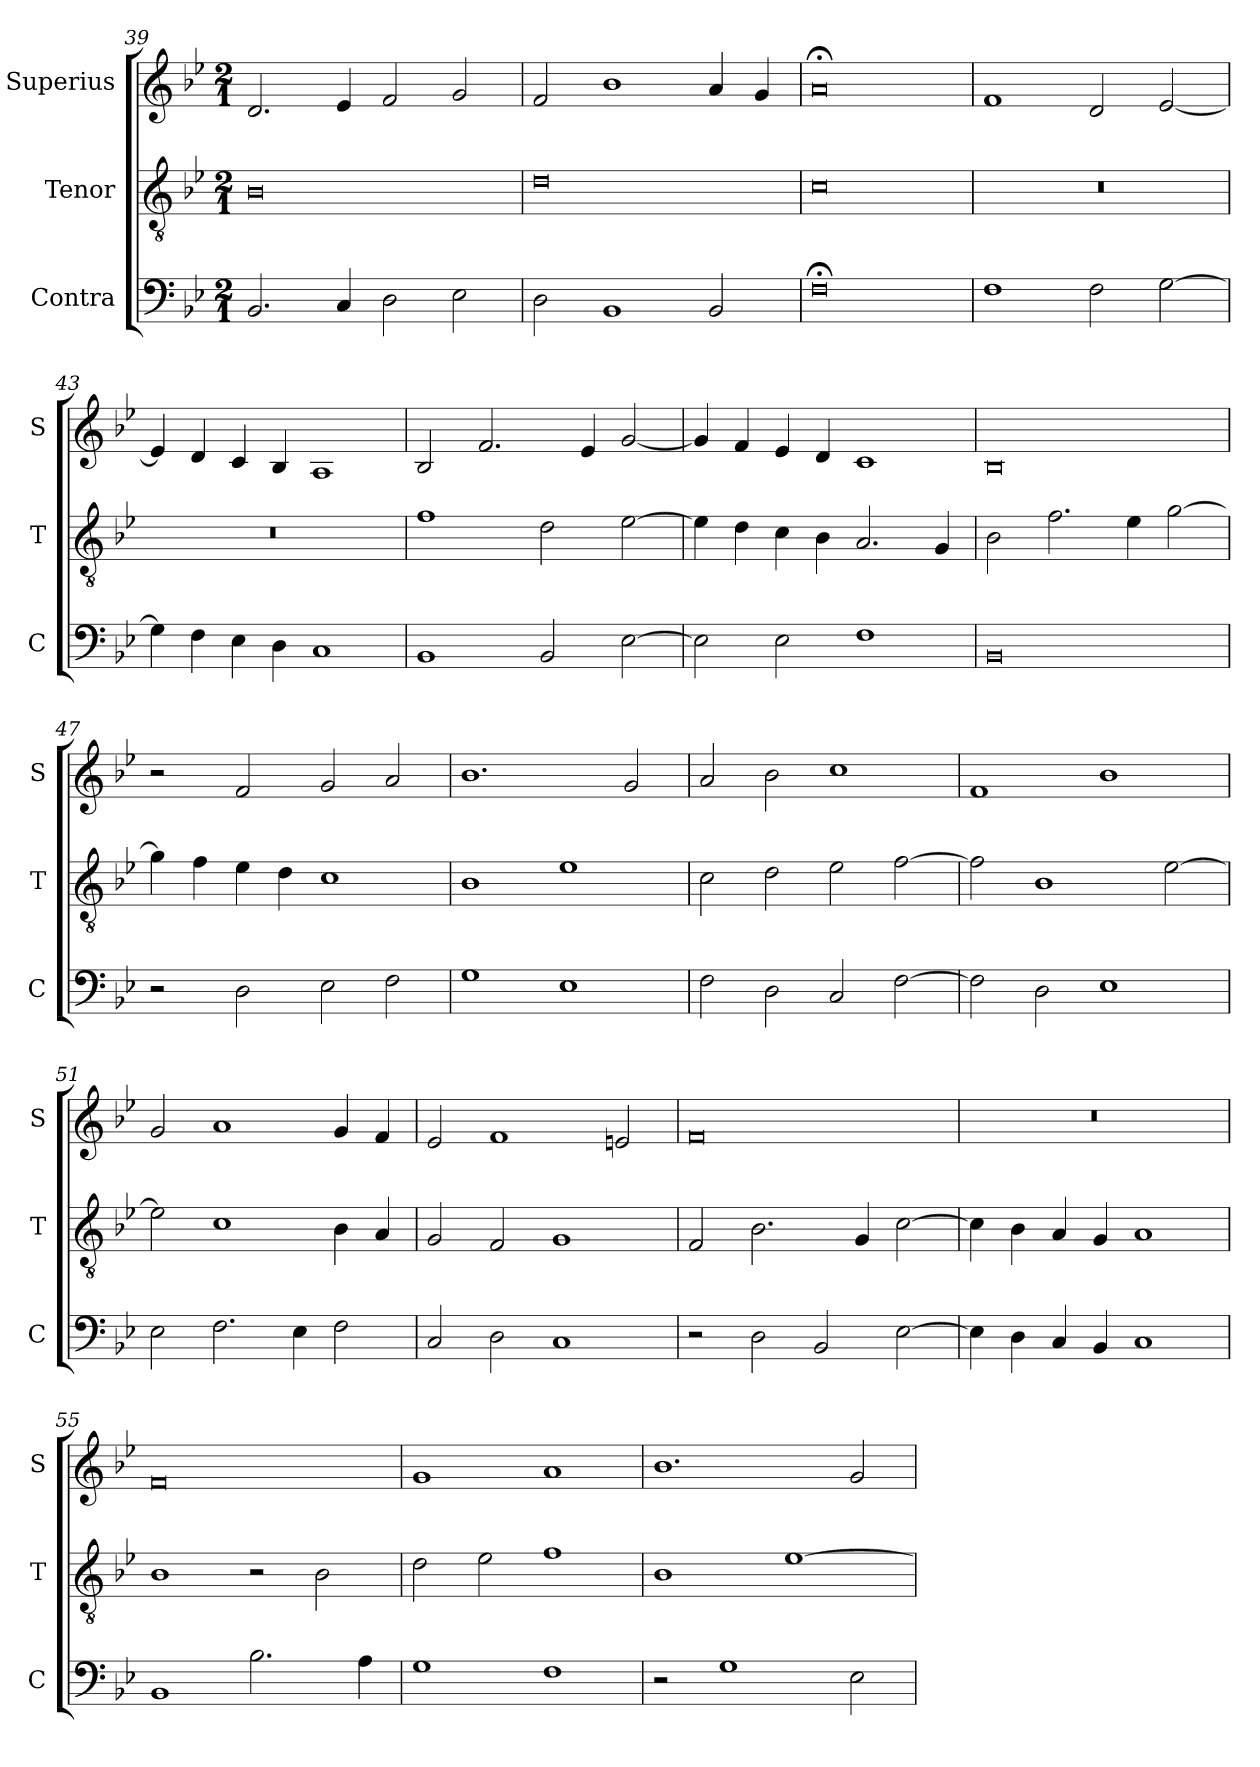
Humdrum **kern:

**kern	**kern	**kern
*part3	*part2	*part1
*staff3	*staff2	*staff1
*I"Contra	*I"Tenor	*I"Superius
*I'C	*I'T	*I'S
*clefF4	*clefGv2	*clefG2
*k[b-e-]	*k[b-e-]	*k[b-e-]
*M2/1	*M2/1	*M2/1
=39	=39	=39
2.BB-/	0B-	2.d/
4C/	.	4e-/
2D\	.	2f/
2E-\	.	2g/
=40	=40	=40
2D\	0d	2f/
1BB-	.	1b-
2BB-/	.	4a/
.	.	4g/
=41	=41	=41
0F;<	0c	0a;<
=42	=42	=42
1F	0r	1f
2F\	.	2d/
[2G\	.	[2e-/
=43	=43	=43
4G\]	0r	4e-/]
4F\	.	4d/
4E-\	.	4c/
4D\	.	4B-/
1C	.	1A
=44	=44	=44
1BB-	1f	2B-/
.	.	2.f/
2BB-/	2d\	.
.	.	4e-/
[2E-\	[2e-\	[2g/
=45	=45	=45
2E-\]	4e-\]	4g/]
.	4d\	4f/
2E-\	4c\	4e-/
.	4B-\	4d/
1F	2.A/	1c
.	4G/	.
=46	=46	=46
0BB-	2B-\	0B-
.	2.f\	.
.	4e-\	.
.	[2g\	.
=47	=47	=47
2r	4g\]	2r
.	4f\	.
2D\	4e-\	2f/
.	4d\	.
2E-\	1c	2g/
2F\	.	2a/
=48	=48	=48
1G	1B-	1.b-
1E-	1e-	.
.	.	2g/
=49	=49	=49
2F\	2c\	2a/
2D\	2d\	2b-\
2C/	2e-\	1cc
[2F\	[2f\	.
=50	=50	=50
2F\]	2f\]	1f
2D\	1B-	.
1E-	.	1b-
.	[2e-\	.
=51	=51	=51
2E-\	2e-\]	2g/
2.F\	1c	1a
4E-\	.	.
2F\	4B-\	4g/
.	4A/	4f/
=52	=52	=52
2C/	2G/	2e-/
2D\	2F/	1f
1C	1G	.
.	.	2en/
=53	=53	=53
2r	2F/	0f
2D\	2.B-\	.
2BB-/	.	.
.	4G/	.
[2E-\	[2c\	.
=54	=54	=54
4E-\]	4c\]	0r
4D\	4B-\	.
4C/	4A/	.
4BB-/	4G/	.
1C	1A	.
=55	=55	=55
1BB-	1B-	0f
2.B-\	2r	.
.	2B-\	.
4A\	.	.
=56	=56	=56
1G	2d\	1g
.	2e-\	.
1F	1f	1a
=57	=57	=57
2r	1B-	1.b-
1G	.	.
.	[1e-	.
2E-\	.	2g/
=	=	=
*-	*-	*-
